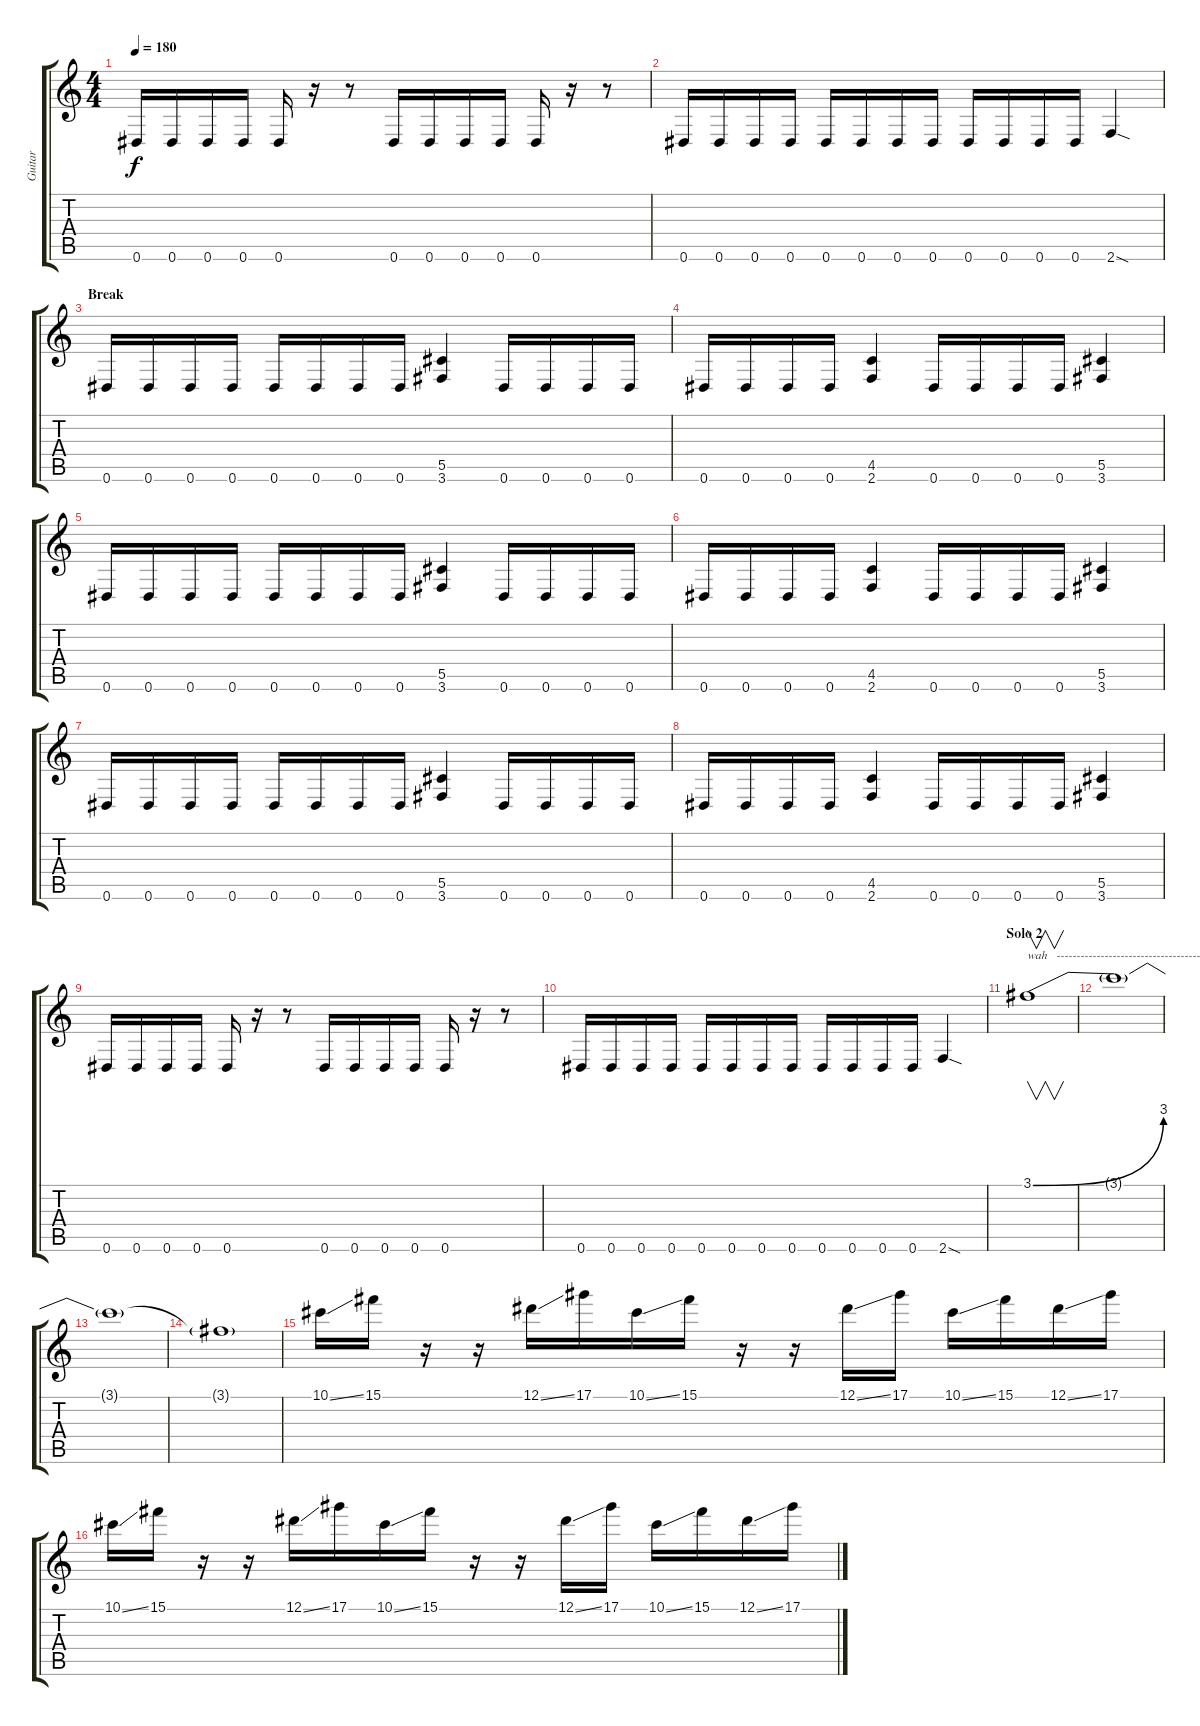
\track ("Guitar" "Guitar") {instrument overdrivenguitar}
\staff {score tabs}
\tuning (Eb4 Bb3 Gb3 Db3 Ab2 Eb2) {hide}
\ts (4 4)
\tempo 180
\clef g2
\ks c
0.6.16{dy f} 0.6.16 0.6.16 0.6.16 0.6.16 r.16 r.8 0.6.16 0.6.16 0.6.16 0.6.16 0.6.16 r.16 r.8 |
0.6.16 0.6.16 0.6.16 0.6.16 0.6.16 0.6.16 0.6.16 0.6.16 0.6.16 0.6.16 0.6.16 0.6.16 2.6{sod}.4 |
\section ("" "Break")
0.6.16 0.6.16 0.6.16 0.6.16 0.6.16 0.6.16 0.6.16 0.6.16 (5.5 3.6).4 0.6.16 0.6.16 0.6.16 0.6.16 |
0.6.16 0.6.16 0.6.16 0.6.16 (4.5 2.6).4 0.6.16 0.6.16 0.6.16 0.6.16 (5.5 3.6).4 |
0.6.16 0.6.16 0.6.16 0.6.16 0.6.16 0.6.16 0.6.16 0.6.16 (5.5 3.6).4 0.6.16 0.6.16 0.6.16 0.6.16 |
0.6.16 0.6.16 0.6.16 0.6.16 (4.5 2.6).4 0.6.16 0.6.16 0.6.16 0.6.16 (5.5 3.6).4 |
0.6.16 0.6.16 0.6.16 0.6.16 0.6.16 0.6.16 0.6.16 0.6.16 (5.5 3.6).4 0.6.16 0.6.16 0.6.16 0.6.16 |
0.6.16 0.6.16 0.6.16 0.6.16 (4.5 2.6).4 0.6.16 0.6.16 0.6.16 0.6.16 (5.5 3.6).4 |
0.6.16 0.6.16 0.6.16 0.6.16 0.6.16 r.16 r.8 0.6.16 0.6.16 0.6.16 0.6.16 0.6.16 r.16 r.8 |
0.6.16 0.6.16 0.6.16 0.6.16 0.6.16 0.6.16 0.6.16 0.6.16 0.6.16 0.6.16 0.6.16 0.6.16 2.6{sod}.4 |
\section ("" "Solo 2")
3.1{be (bend 0 0 60 12)}.1{v txt "wah   ------------------------------------>"} |
3.1{t}.1 |
3.1{t}.1 |
3.1{t}.1 |
10.1{ss}.16 15.1.16 r.16 r.16 12.1{ss}.16 17.1.16 10.1{ss}.16 15.1.16 r.16 r.16 12.1{ss}.16 17.1.16 10.1{ss}.16 15.1.16 12.1{ss}.16 17.1.16 |
10.1{ss}.16 15.1.16 r.16 r.16 12.1{ss}.16 17.1.16 10.1{ss}.16 15.1.16 r.16 r.16 12.1{ss}.16 17.1.16 10.1{ss}.16 15.1.16 12.1{ss}.16 17.1.16
